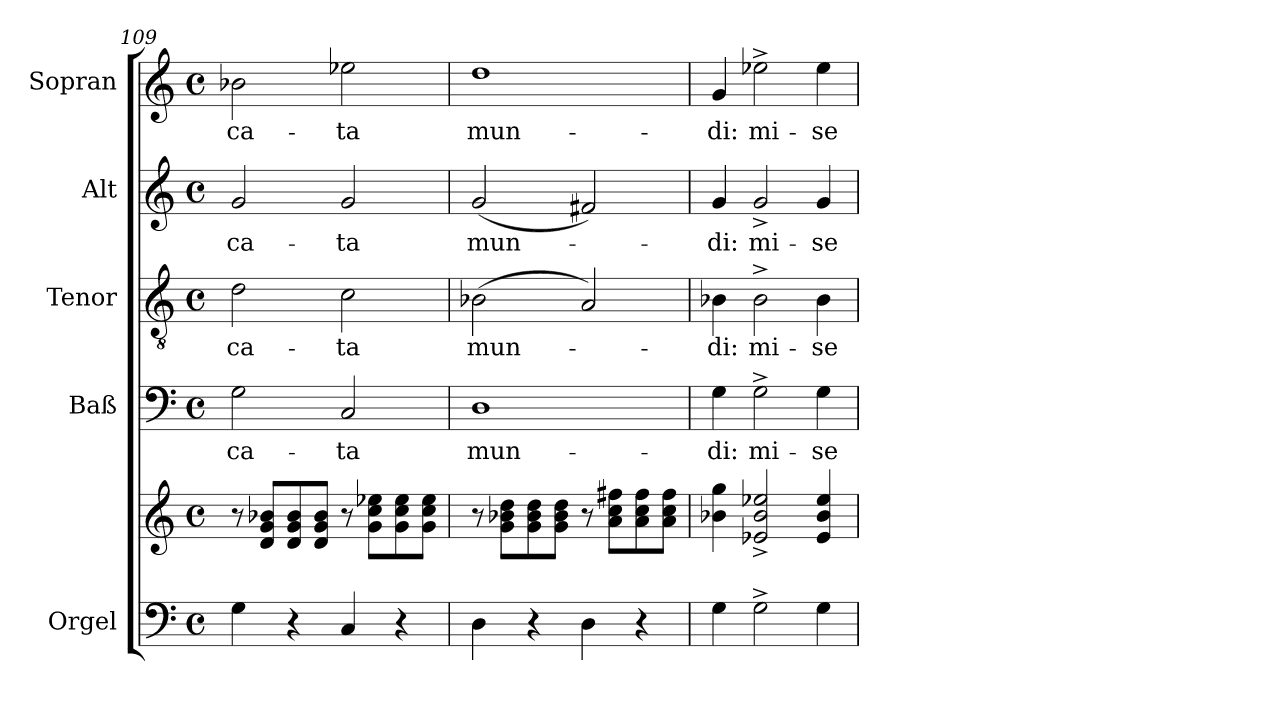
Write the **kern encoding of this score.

**kern	**kern	**kern	**text	**kern	**text	**kern	**text	**kern	**text
*part5	*part5	*part4	*part4	*part3	*part3	*part2	*part2	*part1	*part1
*staff6	*staff5	*staff4	*staff4	*staff3	*staff3	*staff2	*staff2	*staff1	*staff1
*I"Orgel	*	*I"Baß	*	*I"Tenor	*	*I"Alt	*	*I"Sopran	*
!!LO:LB:g=z
*clefF4	*clefG2	*clefF4	*	*clefGv2	*	*clefG2	*	*clefG2	*
*k[]	*k[]	*k[]	*	*k[]	*	*k[]	*	*k[]	*
*C:	*C:	*C:	*	*C:	*	*C:	*	*C:	*
*M4/4	*M4/4	*M4/4	*	*M4/4	*	*M4/4	*	*M4/4	*
*met(c)	*met(c)	*met(c)	*	*met(c)	*	*met(c)	*	*met(c)	*
=109	=109	=109	=109	=109	=109	=109	=109	=109	=109
!	!	!	!LO:LY:b	!	!LO:LY:b	!	!LO:LY:b	!	!LO:LY:b
4G\	8r	2G\	-ca-	2d\	-ca-	2g/	-ca-	2b-X\	-ca-
.	8d/ 8g/ 8b-X/L	.	.	.	.	.	.	.	.
4r	8d/ 8g/ 8b-/	.	.	.	.	.	.	.	.
.	8d/ 8g/ 8b-/J	.	.	.	.	.	.	.	.
!	!	!	!LO:LY:b	!	!LO:LY:b	!	!LO:LY:b	!	!LO:LY:b
4C/	8r	2C/	-ta	2c\	-ta	2g/	-ta	2ee-X\	-ta
.	8g\ 8cc\ 8ee-X\L	.	.	.	.	.	.	.	.
4r	8g\ 8cc\ 8ee-\	.	.	.	.	.	.	.	.
.	8g\ 8cc\ 8ee-\J	.	.	.	.	.	.	.	.
=110	=110	=110	=110	=110	=110	=110	=110	=110	=110
!	!	!	!LO:LY:b	!	!LO:LY:b	!	!LO:LY:b	!	!LO:LY:b
4D\	8r	1D	mun-	(>2B-X\	mun-	(<2g/	mun-	1dd	mun-
.	8g\ 8b-X\ 8dd\L	.	.	.	.	.	.	.	.
4r	8g\ 8b-\ 8dd\	.	.	.	.	.	.	.	.
.	8g\ 8b-\ 8dd\J	.	.	.	.	.	.	.	.
4D\	8r	.	.	2A/)	.	2f#X/)	.	.	.
.	8a\ 8cc\ 8ff#X\L	.	.	.	.	.	.	.	.
4r	8a\ 8cc\ 8ff#\	.	.	.	.	.	.	.	.
.	8a\ 8cc\ 8ff#\J	.	.	.	.	.	.	.	.
=111	=111	=111	=111	=111	=111	=111	=111	=111	=111
!	!	!	!LO:LY:b	!	!LO:LY:b	!	!LO:LY:b	!	!LO:LY:b
4G\	4b-X\ 4gg\	4G\	-di:	4B-X\	-di:	4g/	-di:	4g/	-di:
!	!	!	!LO:LY:b	!	!LO:LY:b	!	!LO:LY:b	!	!LO:LY:b
2G^>\	2e-X/^< 2b-/^< 2ee-X/^<	2G^>\	mi-	2B-^>\	mi-	2g^>/	mi-	2ee-X^>\	mi-
!	!	!	!LO:LY:b	!	!LO:LY:b	!	!LO:LY:b	!	!LO:LY:b
4G\	4e-/ 4b-/ 4ee-/	4G\	-se-	4B-\	-se-	4g/	-se-	4ee-\	-se-
=	=	=	=	=	=	=	=	=	=
*-	*-	*-	*-	*-	*-	*-	*-	*-	*-
